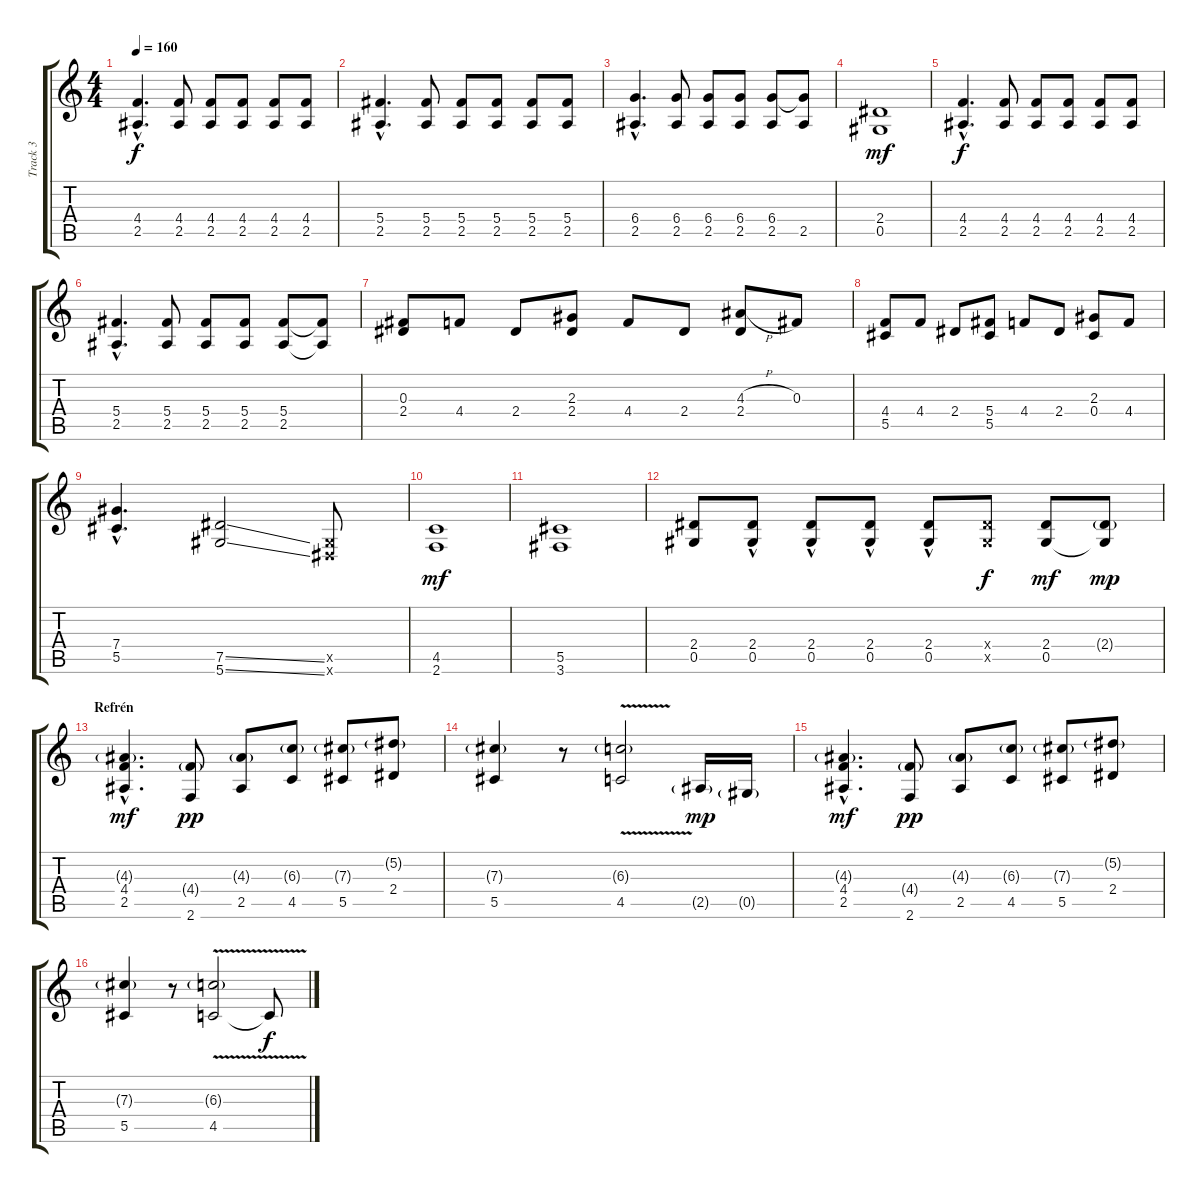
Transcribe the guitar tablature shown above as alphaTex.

\track ("Track 3" "Track 3") {instrument distortionguitar}
\staff {score tabs}
\tuning (Eb4 Bb3 Gb3 Db3 Ab2 Eb2) {hide}
\ts (4 4)
\tempo 160
\clef g2
\ks c
(4.4{hac} 2.5{hac}).4{d dy f} (4.4 2.5).8 (4.4 2.5).8 (4.4 2.5).8 (4.4 2.5).8 (4.4 2.5).8 |
(5.4{hac} 2.5{hac}).4{d} (5.4 2.5).8 (5.4 2.5).8 (5.4 2.5).8 (5.4 2.5).8 (5.4 2.5).8 |
(6.4{hac} 2.5{hac}).4{d} (6.4 2.5).8 (6.4 2.5).8 (6.4 2.5).8 (6.4 2.5).8 (6.4{t} 2.5).8 |
(2.4 0.5).1{dy mf} |
(4.4{hac} 2.5{hac}).4{d dy f} (4.4 2.5).8 (4.4 2.5).8 (4.4 2.5).8 (4.4 2.5).8 (4.4 2.5).8 |
(5.4{hac} 2.5{hac}).4{d} (5.4 2.5).8 (5.4 2.5).8 (5.4 2.5).8 (5.4 2.5).8 (5.4{t} 2.5{t}).8 |
(0.3 2.4).8 4.4.8 2.4.8 (2.3 2.4).8 4.4.8 2.4.8 (4.3{h} 2.4).8 0.3.8 |
(4.4 5.5).8 4.4.8 2.4.8 (5.4 5.5).8 4.4.8 2.4.8 (2.3 0.4).8 4.4.8 |
(7.4{hac} 5.5{hac}).4{d} (7.5{ss} 5.6{ss}).2 (0.5{x} 0.6{x}).8 |
(4.5 2.6).1{dy mf} |
(5.5 3.6).1 |
(2.4 0.5).8 (2.4 0.5{hac}).8 (2.4 0.5{hac}).8 (2.4 0.5{hac}).8 (2.4 0.5{hac}).8 (2.4{x} 0.5{x}).8{dy f} (2.4 0.5).8{dy mf} (2.4{g} 0.5{t}).8{dy mp} |
\section ("" "Refrén")
(4.3{g hac} 4.4 2.5).4{d dy mf} (4.4{g} 2.6).8{dy pp} (4.3{g} 2.5).8 (6.3{g} 4.5).8 (7.3{g} 5.5).8 (5.2{g} 2.4).8 |
(7.3{g} 5.5).4 r.8 (6.3{v g} 4.5{v}).2 2.5{g}.16{dy mp} 0.5{g}.16 |
(4.3{g hac} 4.4 2.5).4{d dy mf} (4.4{g} 2.6).8{dy pp} (4.3{g} 2.5).8 (6.3{g} 4.5).8 (7.3{g} 5.5).8 (5.2{g} 2.4).8 |
(7.3{g} 5.5).4 r.8 (6.3{v g} 4.5{v}).2 4.5{t}.8{dy f}
